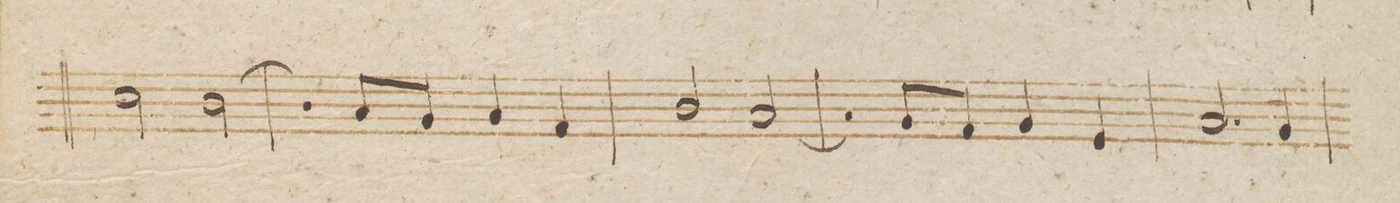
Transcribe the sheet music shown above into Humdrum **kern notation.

**kern	**dynam
*I"Viola.	*
*clefC3	*
*k[b-]	*
*met(c|)	*
*M2/2	*
2d\	.
[2c\	.
=58	=58
4c\]	.
8B-/L	.
8A/J	.
4B-/	.
4G/	.
=59	=59
2c/	.
[2B-/	.
=60	=60
4B-/]	.
8A/L	.
8G/J	.
4A/	.
4F/	.
=61	=61
2.B-/	.
4A/	.
=62	=62
*-	*-
